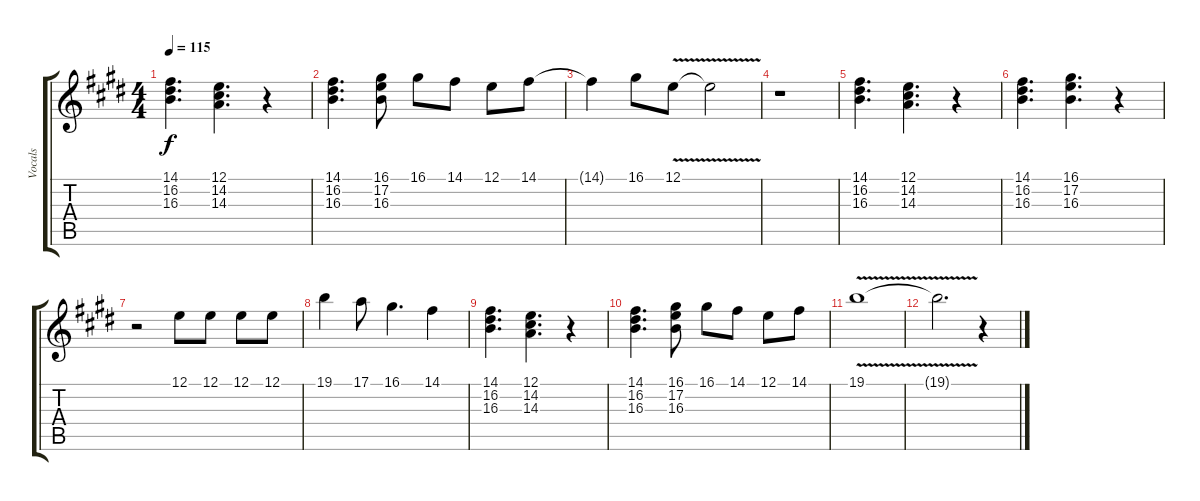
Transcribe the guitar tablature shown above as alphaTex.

\track ("Vocals" "Vocals") {instrument piccolo}
\staff {score tabs}
\tuning (E4 B3 G3 D3 A2 E2) {hide}
\ts (4 4)
\tempo 115
\clef g2
\ks c#minor
(14.1 16.2 16.3).4{d dy f} (12.1 14.2 14.3).4{d} r.4 |
(14.1 16.2 16.3).4{d} (16.1 17.2 16.3).8 16.1.8 14.1.8 12.1.8 14.1.8 |
14.1{t}.4 16.1.8 12.1{v}.8 12.1{t}.2 |
r.1 |
(14.1 16.2 16.3).4{d} (12.1 14.2 14.3).4{d} r.4 |
(14.1 16.2 16.3).4{d} (16.1 17.2 16.3).4{d} r.4 |
r.2 12.1.8 12.1.8 12.1.8 12.1.8 |
19.1.4 17.1.8 16.1.4{d} 14.1.4 |
(14.1 16.2 16.3).4{d} (12.1 14.2 14.3).4{d} r.4 |
(14.1 16.2 16.3).4{d} (16.1 17.2 16.3).8 16.1.8 14.1.8 12.1.8 14.1.8 |
19.1{v}.1 |
19.1{t}.2{d} r.4
